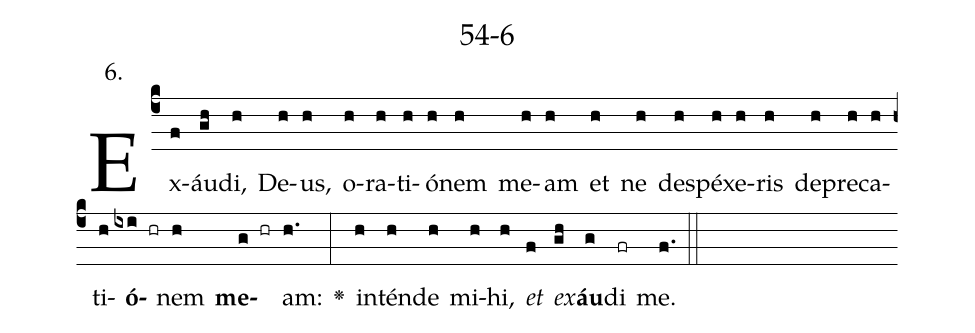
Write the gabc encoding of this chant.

name: 54-6;
annotation: 6.;
%%
(c4)Ex(f)áu(gh)di,(h) De(h)us,(h) o(h)ra(h)ti(h)ó(h)nem(h) me(h)am(h) et(h) ne(h) de(h)spé(h)xe(h)ris(h) de(h)pre(h)ca(h)ti(h)<b>ó</b>(ixi hr)nem(h) <b>me</b>(g hr)am:(h.) <v>\greheightstar</v>(:) in(h)tén(h)de(h) mi(h)hi,(h) <i>et</i>(f) <i>ex</i>(gh)<b>áu</b>(g)di(fr) me.(f.) (::)


%E(h) u(h) o(f) u(gh) a(g) e.(f.) (::)
